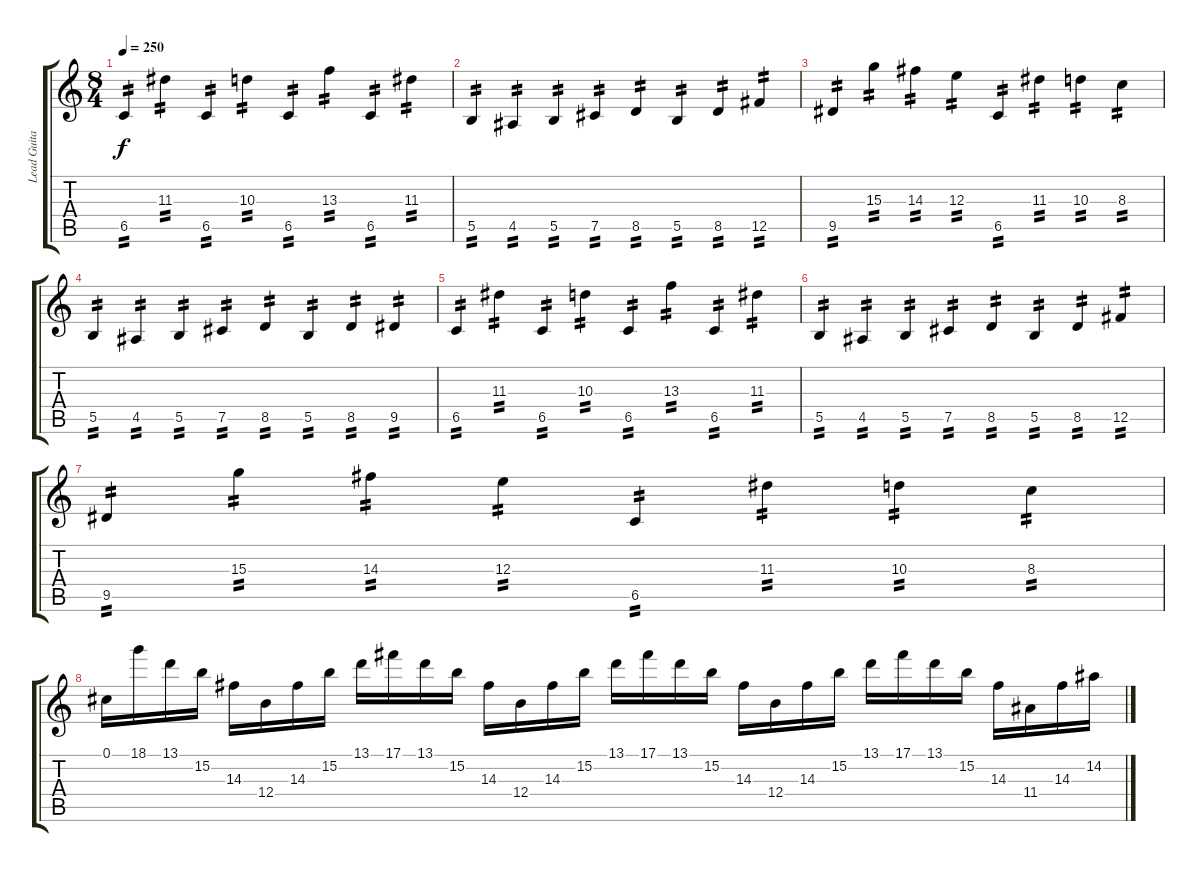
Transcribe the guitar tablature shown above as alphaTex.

\track ("Lead Guitar" "Lead Guita") {instrument distortionguitar}
\staff {score tabs}
\tuning (Db4 Ab3 E3 B2 Gb2 B1) {hide}
\ts (8 4)
\tempo 250
\clef g2
\ks c
6.5.4{tp 2 dy f} 11.3.4{tp 2} 6.5.4{tp 2} 10.3.4{tp 2} 6.5.4{tp 2} 13.3.4{tp 2} 6.5.4{tp 2} 11.3.4{tp 2} |
5.5.4{tp 2} 4.5.4{tp 2} 5.5.4{tp 2} 7.5.4{tp 2} 8.5.4{tp 2} 5.5.4{tp 2} 8.5.4{tp 2} 12.5.4{tp 2} |
9.5.4{tp 2} 15.3.4{tp 2} 14.3.4{tp 2} 12.3.4{tp 2} 6.5.4{tp 2} 11.3.4{tp 2} 10.3.4{tp 2} 8.3.4{tp 2} |
5.5.4{tp 2} 4.5.4{tp 2} 5.5.4{tp 2} 7.5.4{tp 2} 8.5.4{tp 2} 5.5.4{tp 2} 8.5.4{tp 2} 9.5.4{tp 2} |
6.5.4{tp 2} 11.3.4{tp 2} 6.5.4{tp 2} 10.3.4{tp 2} 6.5.4{tp 2} 13.3.4{tp 2} 6.5.4{tp 2} 11.3.4{tp 2} |
5.5.4{tp 2} 4.5.4{tp 2} 5.5.4{tp 2} 7.5.4{tp 2} 8.5.4{tp 2} 5.5.4{tp 2} 8.5.4{tp 2} 12.5.4{tp 2} |
9.5.4{tp 2} 15.3.4{tp 2} 14.3.4{tp 2} 12.3.4{tp 2} 6.5.4{tp 2} 11.3.4{tp 2} 10.3.4{tp 2} 8.3.4{tp 2} |
0.1.16 18.1.16 13.1.16 15.2.16 14.3.16 12.4.16 14.3.16 15.2.16 13.1.16 17.1.16 13.1.16 15.2.16 14.3.16 12.4.16 14.3.16 15.2.16 13.1.16 17.1.16 13.1.16 15.2.16 14.3.16 12.4.16 14.3.16 15.2.16 13.1.16 17.1.16 13.1.16 15.2.16 14.3.16 11.4.16 14.3.16 14.2.16
